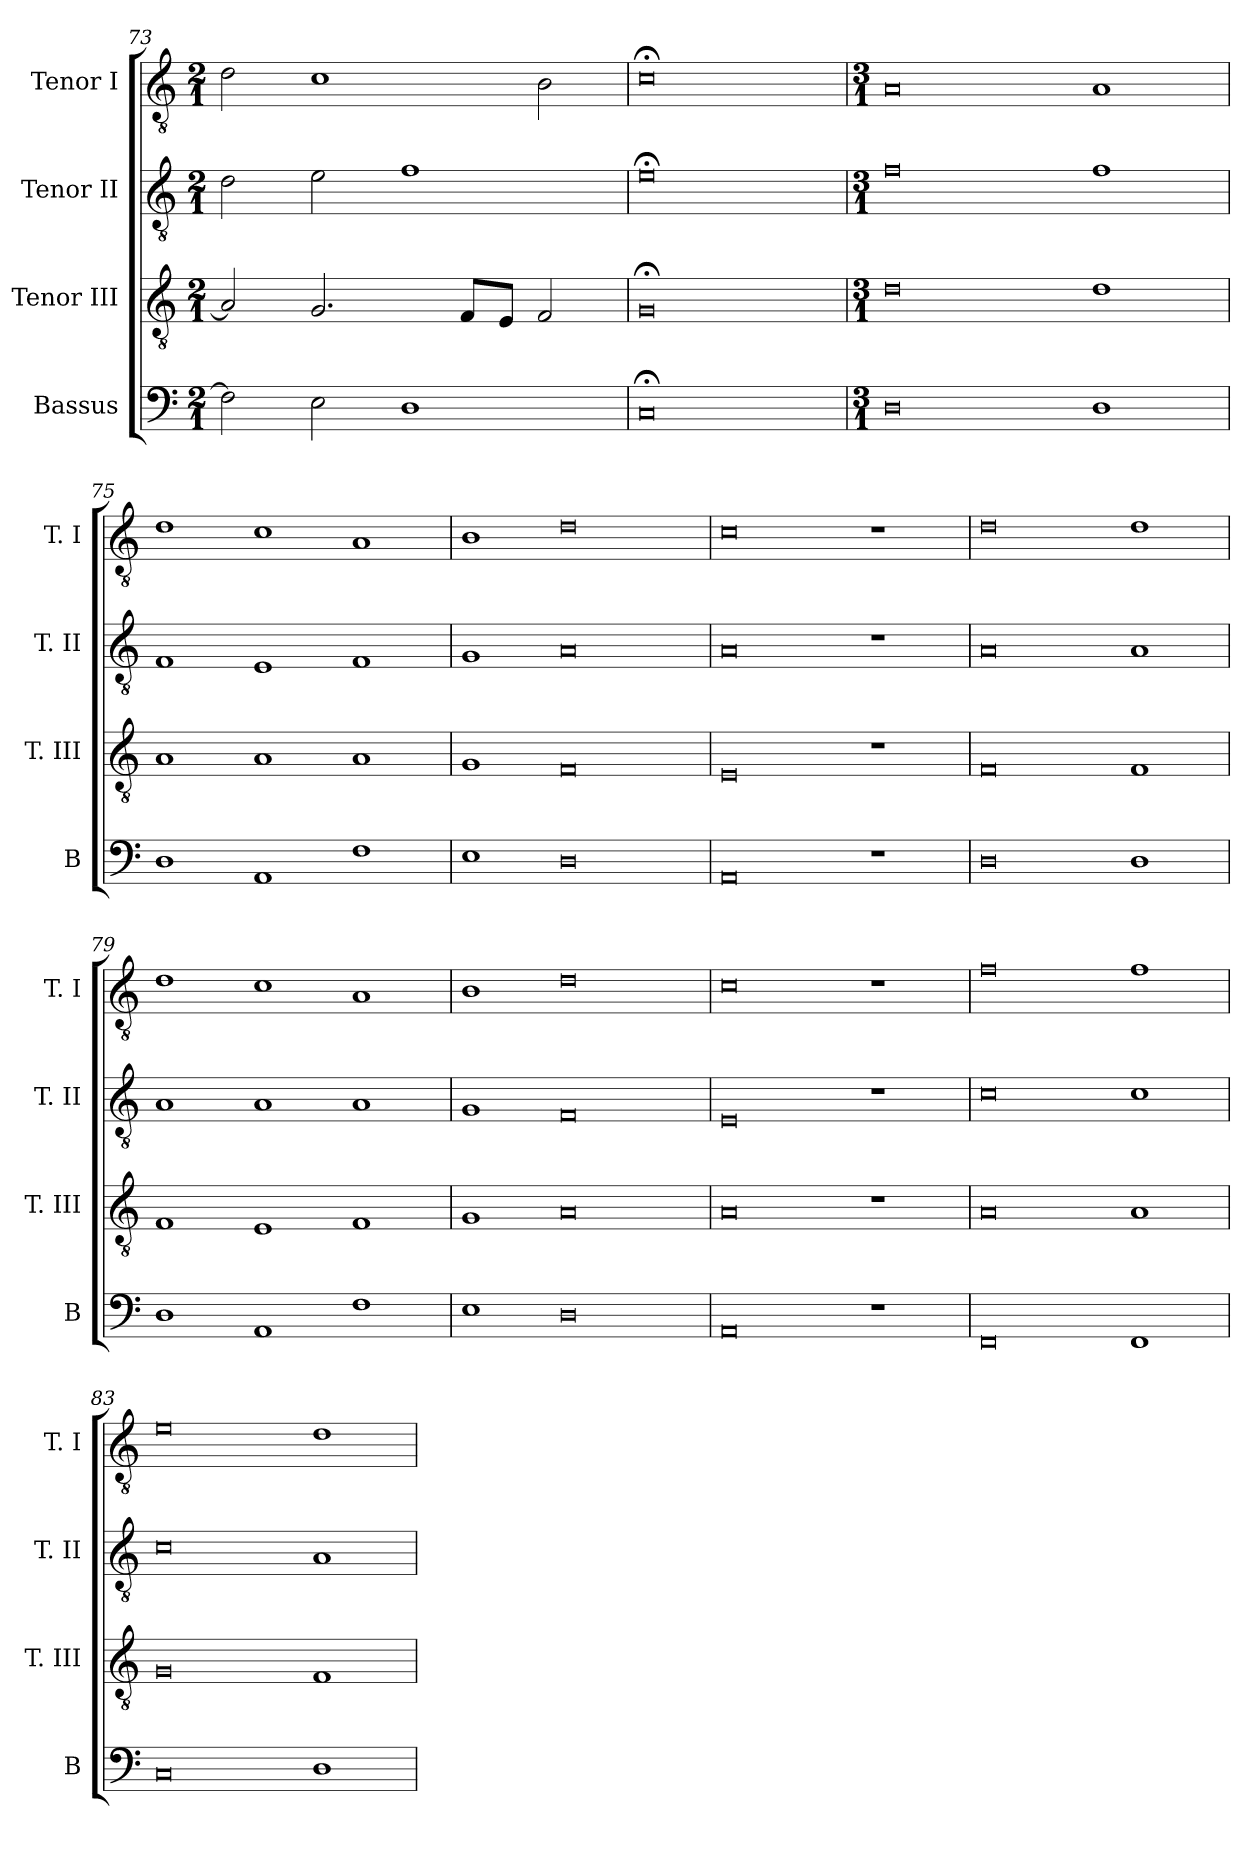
**kern	**kern	**kern	**kern
*part4	*part3	*part2	*part1
*staff4	*staff3	*staff2	*staff1
*I"Bassus	*I"Tenor III	*I"Tenor II	*I"Tenor I
*I'B	*I'T. III	*I'T. II	*I'T. I
*clefF4	*clefGv2	*clefGv2	*clefGv2
*k[]	*k[]	*k[]	*k[]
*C:	*C:	*C:	*C:
*M2/1	*M2/1	*M2/1	*M2/1
=73	=73	=73	=73
2F]	2A]	2d	2d
2E	2.G	2e	1c
1D	.	1f	.
.	8FL	.	.
.	8EJ	.	.
.	2F	.	2B
=74	=74	=74	=74
0C;<	0G;<	0e;<	0c;<
=	=	=	=
*M3/1	*M3/1	*M3/1	*M3/1
0D	0d	0f	0A
1D	1d	1f	1A
=75	=75	=75	=75
1D	1A	1F	1d
1AA	1A	1E	1c
1F	1A	1F	1A
=76	=76	=76	=76
1E	1G	1G	1B
0D	0F	0A	0d
=77	=77	=77	=77
0AA	0E	0A	0c
1r	1r	1r	1r
=78	=78	=78	=78
0D	0F	0A	0d
1D	1F	1A	1d
=79	=79	=79	=79
1D	1F	1A	1d
1AA	1E	1A	1c
1F	1F	1A	1A
=80	=80	=80	=80
1E	1G	1G	1B
0D	0A	0F	0d
=81	=81	=81	=81
0AA	0A	0E	0c
1r	1r	1r	1r
=82	=82	=82	=82
0FF	0A	0c	0f
1FF	1A	1c	1f
=83	=83	=83	=83
0C	0G	0c	0e
1D	1F	1A	1d
=	=	=	=
*-	*-	*-	*-
